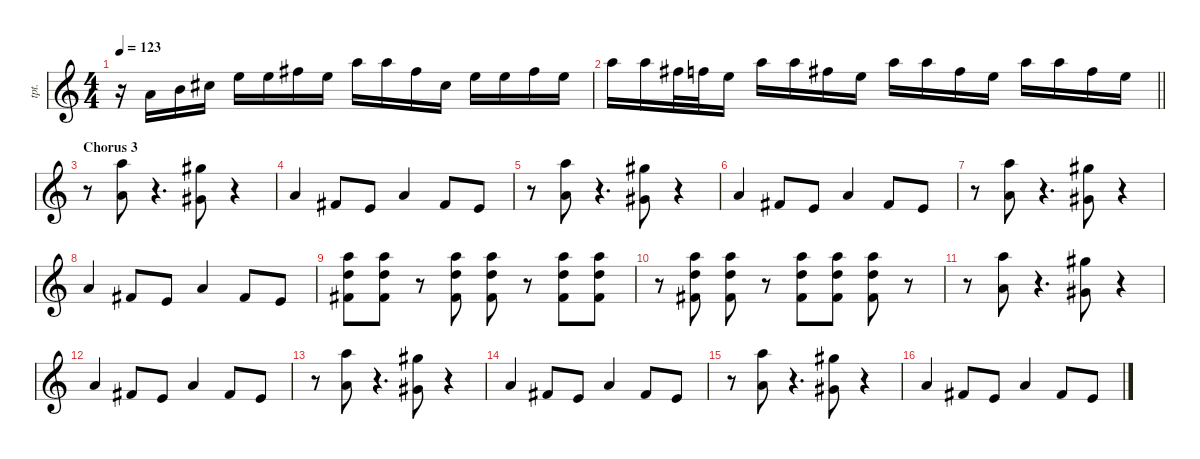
\defaultSystemsLayout 4
\hideDynamics
\bracketExtendMode nobrackets
\otherSystemsTrackNameOrientation horizontal
\track ("Trumpet" "tpt.") {defaultSystemsLayout 4 instrument trumpet}
\staff {score}
\tuning (E4 B3 G3 D3 A2 E2)
\ts (4 4)
\tempo 123
\clef g2
\ks c
r.16{dy ff beam Down} 5.1.16{beam Down} 7.1.16{beam Down} 9.1{acc #}.16{beam Down} 12.1.16{beam Down} 12.1.16{beam Down} 14.1{acc #}.16{beam Down} 12.1.16{beam Down} 17.1.16{beam Down} 17.1.16{beam Down} 14.1{acc #}.16{beam Down} 14.2{acc #}.16{beam Down} 12.1.16{beam Down} 12.1.16{beam Down} 14.1{acc #}.16{beam Down} 12.1.16{beam Down} |
\barLineRight lightlight
17.1.16{beam Down} 17.1.16{beam Down} 14.1{acc #}.32{beam Down} 13.1.32{beam Down} 12.1.16{beam Down} 17.1.16{beam Down} 17.1.16{beam Down} 14.1{acc #}.16{beam Down} 12.1.16{beam Down} 17.1.16{beam Down} 17.1.16{beam Down} 14.1{acc #}.16{beam Down} 12.1.16{beam Down} 17.1.16{beam Down} 17.1.16{beam Down} 14.1{acc #}.16{beam Down} 12.1.16{beam Down} |
\section ("" "Chorus 3")
r.8{beam Down} (17.1 14.3).8{beam Down} r.4{d beam Down} (16.1{acc #} 18.4{acc #}).8{beam Down} r.4{beam Down} |
14.3.4{beam Up} 16.4{acc #}.8{beam Up} 14.4.8{beam Up} 14.3.4{beam Up} 11.3{acc #}.8{beam Up} 9.3.8{beam Up} |
r.8{beam Down} (17.1 14.3).8{beam Down} r.4{d beam Down} (16.1{acc #} 18.4{acc #}).8{beam Down} r.4{beam Down} |
14.3.4{beam Up} 16.4{acc #}.8{beam Up} 14.4.8{beam Up} 14.3.4{beam Up} 11.3{acc #}.8{beam Up} 9.3.8{beam Up} |
r.8{beam Down} (17.1 14.3).8{beam Down} r.4{d beam Down} (16.1{acc #} 18.4{acc #}).8{beam Down} r.4{beam Down} |
14.3.4{beam Up} 16.4{acc #}.8{beam Up} 14.4.8{beam Up} 14.3.4{beam Up} 11.3{acc #}.8{beam Up} 9.3.8{beam Up} |
(17.1 15.2 16.4{acc #}).8{beam Down} (17.1 15.2 16.4{acc #}).8{beam Down} r.8{beam Down} (17.1 15.2 16.4{acc #}).8{beam Down} (17.1 15.2 16.4{acc #}).8{beam Down} r.8{beam Down} (17.1 15.2 16.4{acc #}).8{beam Down} (17.1 15.2 16.4{acc #}).8{beam Down} |
r.8{beam Down} (17.1 15.2 16.4{acc #}).8{beam Down} (17.1 15.2 16.4{acc #}).8{beam Down} r.8{beam Down} (17.1 15.2 16.4{acc #}).8{beam Down} (17.1 15.2 16.4{acc #}).8{beam Down} (17.1 15.2 16.4{acc #}).8{beam Down} r.8{beam Down} |
r.8{beam Down} (17.1 19.4).8{beam Down} r.4{d beam Down} (16.1{acc #} 18.4{acc #}).8{beam Down} r.4{beam Down} |
19.4.4{beam Up} 16.4{acc #}.8{beam Up} 14.4.8{beam Up} 14.3.4{beam Up} 11.3{acc #}.8{beam Up} 9.3.8{beam Up} |
r.8{beam Down} (17.1 14.3).8{beam Down} r.4{d beam Down} (16.1{acc #} 18.4{acc #}).8{beam Down} r.4{beam Down} |
14.3.4{beam Up} 16.4{acc #}.8{beam Up} 14.4.8{beam Up} 14.3.4{beam Up} 11.3{acc #}.8{beam Up} 9.3.8{beam Up} |
r.8{beam Down} (17.1 14.3).8{beam Down} r.4{d beam Down} (16.1{acc #} 18.4{acc #}).8{beam Down} r.4{beam Down} |
14.3.4{beam Up} 16.4{acc #}.8{beam Up} 14.4.8{beam Up} 14.3.4{beam Up} 11.3{acc #}.8{beam Up} 9.3.8{beam Up}
